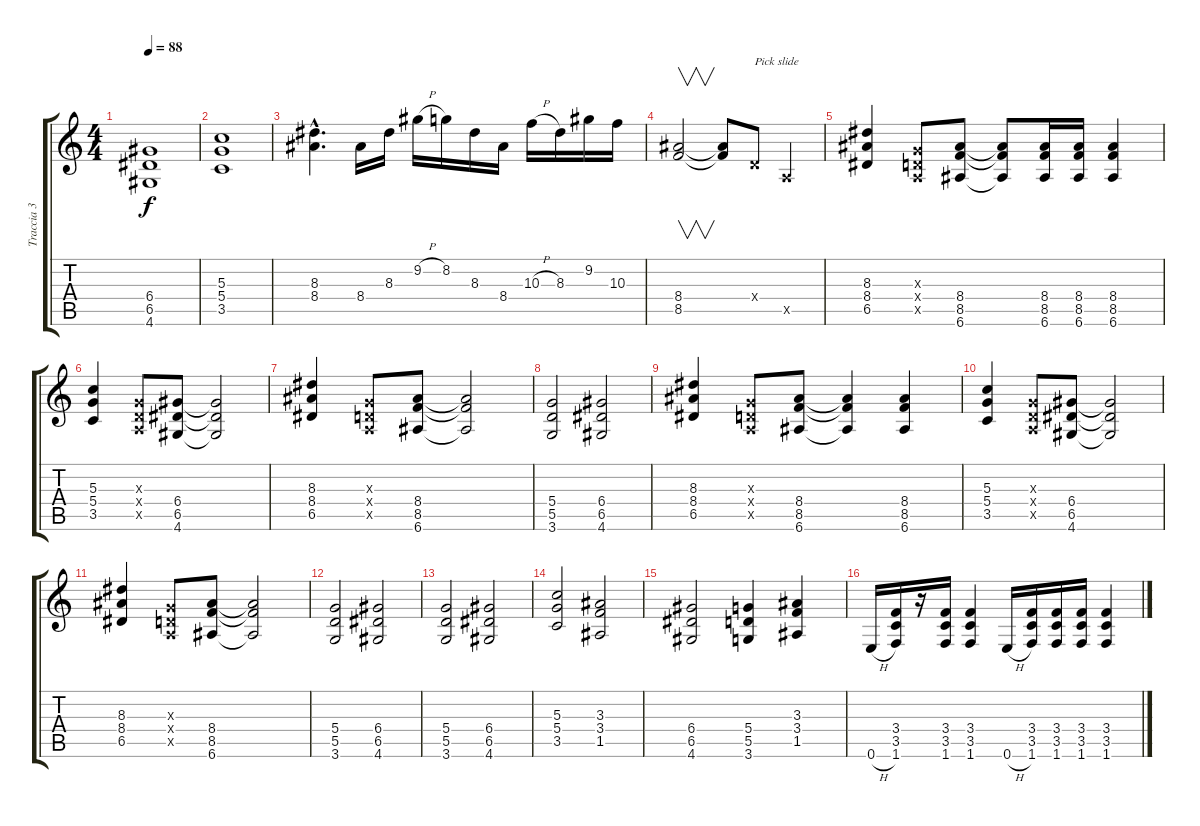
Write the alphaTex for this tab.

\track ("Traccia 3" "Traccia 3") {instrument distortionguitar}
\staff {score tabs}
\tuning (E4 B3 G3 D3 A2 E2) {hide}
\ts (4 4)
\tempo 88
\clef g2
\ks c
(6.4 6.5 4.6).1{dy f} |
(5.3 5.4 3.5).1 |
(8.3{hac} 8.4{hac}).4{d} 8.4.16 8.3.16 9.2{h}.16 8.2.16 8.3.16 8.4.16 10.3{h}.16 8.3.16 9.2.16 10.3.16 |
(8.4 8.5).2{v} (8.4{t} 8.5{t}).8 0.4{x}.8{txt "Pick slide"} 0.5{x}.4 |
(8.3 8.4 6.5).4 (0.3{x} 0.4{x} 0.5{x}).8 (8.4 8.5 6.6).8 (8.4{t} 8.5{t} 6.6{t}).8 (8.4 8.5 6.6).16 (8.4 8.5 6.6).16 (8.4 8.5 6.6).4 |
(5.3 5.4 3.5).4 (0.3{x} 0.4{x} 0.5{x}).8 (6.4 6.5 4.6).8 (6.4{t} 6.5{t} 4.6{t}).2 |
(8.3 8.4 6.5).4 (0.3{x} 0.4{x} 0.5{x}).8 (8.4 8.5 6.6).8 (8.4{t} 8.5{t} 6.6{t}).2 |
(5.4 5.5 3.6).2 (6.4 6.5 4.6).2 |
(8.3 8.4 6.5).4 (0.3{x} 0.4{x} 0.5{x}).8 (8.4 8.5 6.6).8 (8.4{t} 8.5{t} 6.6{t}).4 (8.4 8.5 6.6).4 |
(5.3 5.4 3.5).4 (0.3{x} 0.4{x} 0.5{x}).8 (6.4 6.5 4.6).8 (6.4{t} 6.5{t} 4.6{t}).2 |
(8.3 8.4 6.5).4 (0.3{x} 0.4{x} 0.5{x}).8 (8.4 8.5 6.6).8 (8.4{t} 8.5{t} 6.6{t}).2 |
(5.4 5.5 3.6).2 (6.4 6.5 4.6).2 |
(5.4 5.5 3.6).2 (6.4 6.5 4.6).2 |
(5.3 5.4 3.5).2 (3.3 3.4 1.5).2 |
(6.4 6.5 4.6).2 (5.4 5.5 3.6).4 (3.3 3.4 1.5).4 |
0.6{h}.16 (3.4 3.5 1.6).16 r.16 (3.4 3.5 1.6).16 (3.4 3.5 1.6).4 0.6{h}.16 (3.4 3.5 1.6).16 (3.4 3.5 1.6).16 (3.4 3.5 1.6).16 (3.4 3.5 1.6).4
